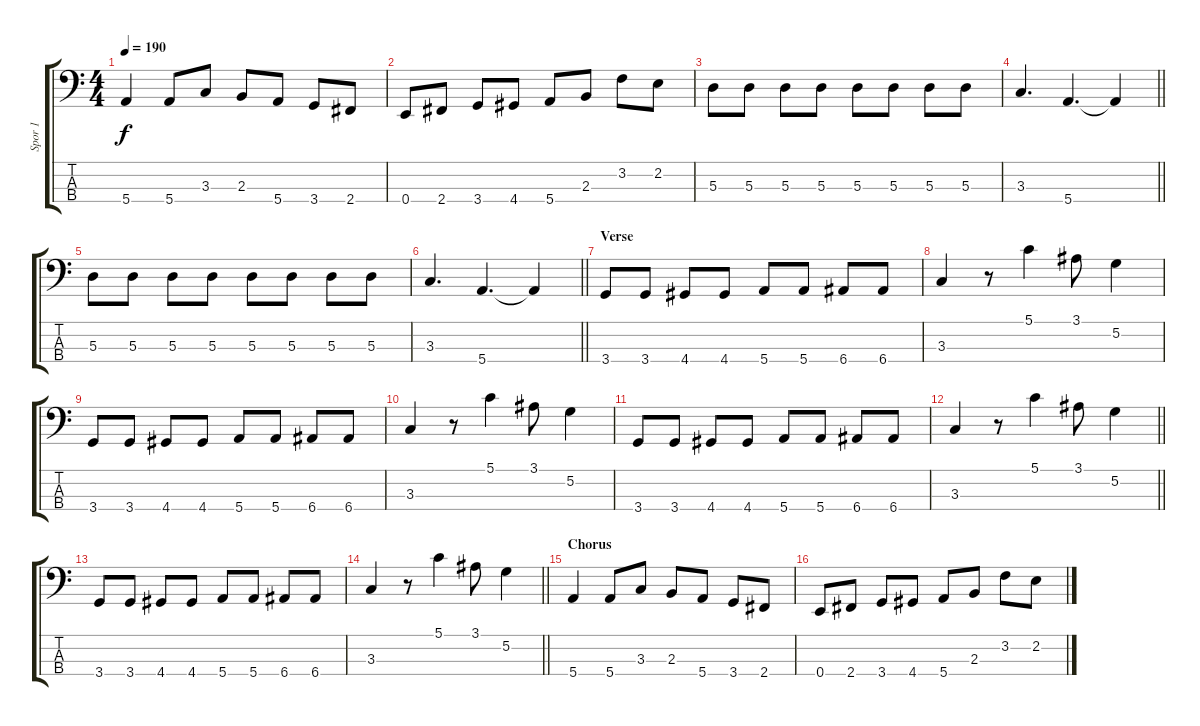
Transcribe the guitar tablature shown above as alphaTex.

\track ("Spor 1" "Spor 1") {instrument slapbass2}
\staff {score tabs}
\tuning (G2 D2 A1 E1) {hide}
\ts (4 4)
\tempo 190
\clef f4
\ks c
5.4.4{dy f} 5.4.8 3.3.8 2.3.8 5.4.8 3.4.8 2.4.8 |
0.4.8 2.4.8 3.4.8 4.4.8 5.4.8 2.3.8 3.2.8 2.2.8 |
5.3.8 5.3.8 5.3.8 5.3.8 5.3.8 5.3.8 5.3.8 5.3.8 |
\barLineRight lightlight
3.3.4{d} 5.4.4{d} 5.4{t}.4 |
5.3.8 5.3.8 5.3.8 5.3.8 5.3.8 5.3.8 5.3.8 5.3.8 |
\barLineRight lightlight
3.3.4{d} 5.4.4{d} 5.4{t}.4 |
\section ("" "Verse")
3.4.8 3.4.8 4.4.8 4.4.8 5.4.8 5.4.8 6.4.8 6.4.8 |
3.3.4 r.8 5.1.4 3.1.8 5.2.4 |
3.4.8 3.4.8 4.4.8 4.4.8 5.4.8 5.4.8 6.4.8 6.4.8 |
3.3.4 r.8 5.1.4 3.1.8 5.2.4 |
3.4.8 3.4.8 4.4.8 4.4.8 5.4.8 5.4.8 6.4.8 6.4.8 |
\barLineRight lightlight
3.3.4 r.8 5.1.4 3.1.8 5.2.4 |
3.4.8 3.4.8 4.4.8 4.4.8 5.4.8 5.4.8 6.4.8 6.4.8 |
\barLineRight lightlight
3.3.4 r.8 5.1.4 3.1.8 5.2.4 |
\section ("" "Chorus")
5.4.4 5.4.8 3.3.8 2.3.8 5.4.8 3.4.8 2.4.8 |
0.4.8 2.4.8 3.4.8 4.4.8 5.4.8 2.3.8 3.2.8 2.2.8
